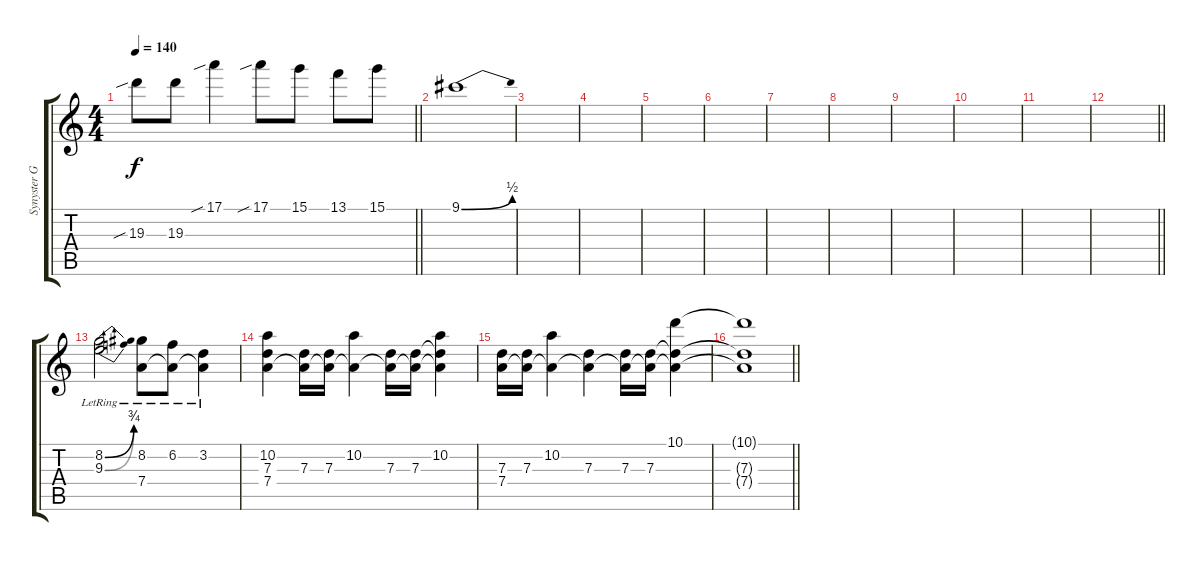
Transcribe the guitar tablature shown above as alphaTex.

\track ("Synyster Gates" "Synyster G") {instrument acousticguitarsteel}
\staff {score tabs}
\tuning (E4 B3 G3 D3 A2 D2) {hide}
\ts (4 4)
\tempo 140
\clef g2
\barLineRight lightlight
\ks c
19.3{sib}.8{dy f} 19.3.8 17.1{sib}.4 17.1{sib}.8 15.1.8 13.1.8 15.1.8 |
\section ("" "")
9.1{be (bend 0 0 60 2)}.1 |
|
|
|
|
|
|
|
|
|
\barLineRight lightlight
|
\section ("" "")
(8.2{be (bend 0 0 60 3) lr} 9.3{be (bend 0 0 60 3) lr}).2{volume 14 instrument distortionguitar} (8.2{lr} 7.4).8 (6.2{lr} 7.4{t}).8 (3.2{lr} 7.4{t}).4 |
(10.2 7.3 7.4).4 (7.3 7.4{t}).16 (7.3 7.4{t}).16 (10.2 7.4{t}).4 (7.3 7.4{t}).16 (7.3 7.4{t}).16 (10.2 7.3{t} 7.4{t}).4 |
(7.3 7.4).16 (7.3 7.4{t}).16 (10.2 7.4{t}).4 (7.3 7.4{t}).4 (7.3 7.4{t}).16 (7.3 7.4{t}).16 (10.1 7.3{t} 7.4{t}).4 |
\barLineRight lightlight
(10.1{t} 7.3{t} 7.4{t}).1
